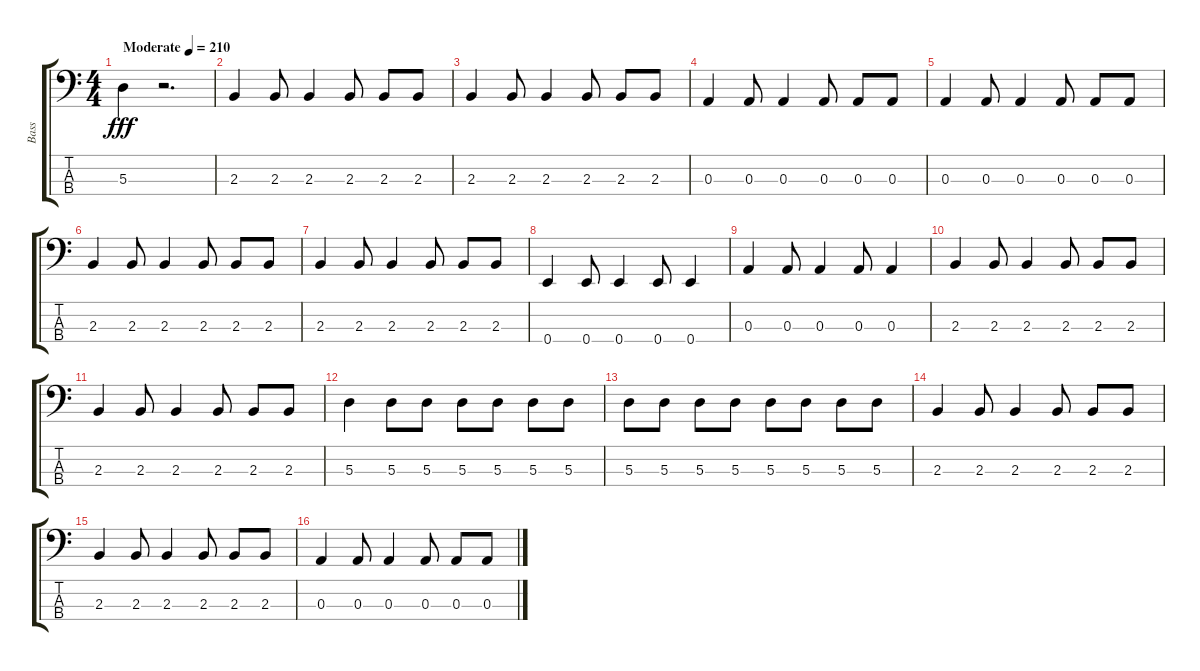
\track ("Bass" "Bass") {instrument electricbassfinger}
\staff {score tabs}
\tuning (G2 D2 A1 E1) {hide}
\ts (4 4)
\tempo (210 "Moderate")
\clef f4
\ks c
5.3.4{dy fff instrument electricbassfinger} r.2{d} |
2.3.4 2.3.8 2.3.4 2.3.8 2.3.8 2.3.8 |
2.3.4 2.3.8 2.3.4 2.3.8 2.3.8 2.3.8 |
0.3.4 0.3.8 0.3.4 0.3.8 0.3.8 0.3.8 |
0.3.4 0.3.8 0.3.4 0.3.8 0.3.8 0.3.8 |
2.3.4 2.3.8 2.3.4 2.3.8 2.3.8 2.3.8 |
2.3.4 2.3.8 2.3.4 2.3.8 2.3.8 2.3.8 |
0.4.4 0.4.8 0.4.4 0.4.8 0.4.4 |
0.3.4 0.3.8 0.3.4 0.3.8 0.3.4 |
2.3.4 2.3.8 2.3.4 2.3.8 2.3.8 2.3.8 |
2.3.4 2.3.8 2.3.4 2.3.8 2.3.8 2.3.8 |
5.3.4 5.3.8 5.3.8 5.3.8 5.3.8 5.3.8 5.3.8 |
5.3.8 5.3.8 5.3.8 5.3.8 5.3.8 5.3.8 5.3.8 5.3.8 |
2.3.4 2.3.8 2.3.4 2.3.8 2.3.8 2.3.8 |
2.3.4 2.3.8 2.3.4 2.3.8 2.3.8 2.3.8 |
0.3.4 0.3.8 0.3.4 0.3.8 0.3.8 0.3.8
